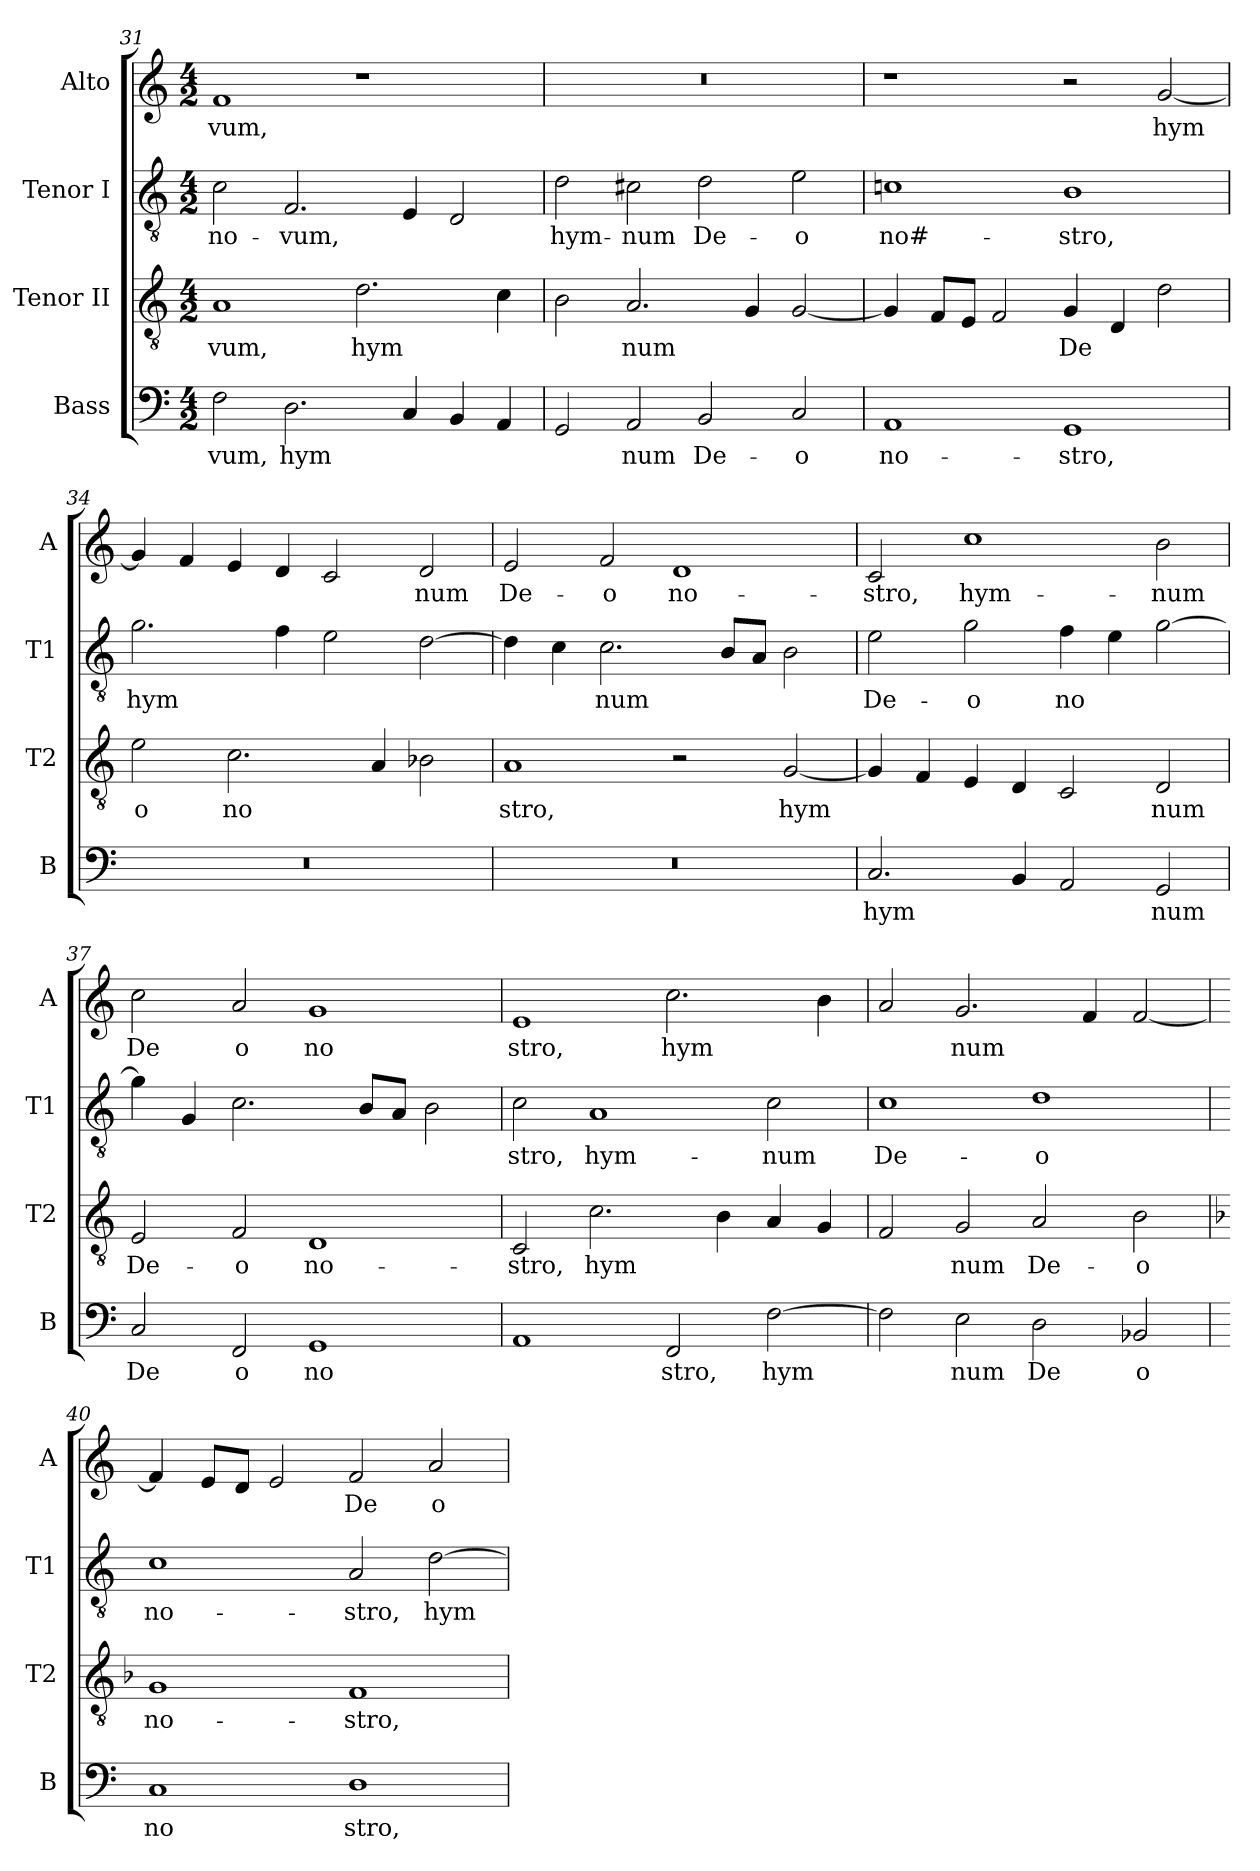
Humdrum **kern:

**kern	**text	**kern	**text	**kern	**text	**kern	**text
*part4	*part4	*part3	*part3	*part2	*part2	*part1	*part1
*staff4	*staff4	*staff3	*staff3	*staff2	*staff2	*staff1	*staff1
*I"Bass	*	*I"Tenor II	*	*I"Tenor I	*	*I"Alto	*
*I'B	*	*I'T2	*	*I'T1	*	*I'A	*
*clefF4	*	*clefGv2	*	*clefGv2	*	*clefG2	*
*k[]	*	*k[]	*	*k[]	*	*k[]	*
*C:	*	*C:	*	*C:	*	*C:	*
*M4/2	*	*M4/2	*	*M4/2	*	*M4/2	*
=31	=31	=31	=31	=31	=31	=31	=31
!	!LO:LY:b:cj	!	!LO:LY:b:cj	!	!LO:LY:b:cj	!	!LO:LY:b:cj
2F\	vum,	1A	vum,	2c\	no-	1f	vum,
!	!LO:LY:b:cj	!	!	!	!LO:LY:b:cj	!	!
2.D\	hym	.	.	2.F/	-vum,	.	.
!	!	!	!LO:LY:b:cj	!	!	!	!
.	.	2.d\	hym	.	.	1r	.
!	!LO:LY:b:cj	!	!	!	!LO:LY:b:cj	!	!
4C/	.	.	.	4E/	.	.	.
!	!LO:LY:b:cj	!	!	!	!LO:LY:b:cj	!	!
4BB/	.	.	.	2D/	.	.	.
!	!LO:LY:b:cj	!	!LO:LY:b:cj	!	!	!	!
4AA/	.	4c\	.	.	.	.	.
!!LO:PB:g=z
=32	=32	=32	=32	=32	=32	=32	=32
!	!LO:LY:b:cj	!	!LO:LY:b:cj	!	!LO:LY:b:cj	!	!
2GG/	.	2B\	.	2d\	hym-	0r	.
!	!LO:LY:b:cj	!	!LO:LY:b:cj	!	!LO:LY:b:cj	!	!
2AA/	num	2.A/	num	2c#X\	-num	.	.
!	!LO:LY:b:cj	!	!	!	!LO:LY:b:cj	!	!
2BB/	De-	.	.	2d\	De-	.	.
!	!	!	!LO:LY:b:cj	!	!	!	!
.	.	4G/	.	.	.	.	.
!	!LO:LY:b:cj	!	!LO:LY:b:cj	!	!LO:LY:b:cj	!	!
2C/	-o	[<2G/	.	2e\	-o	.	.
=33	=33	=33	=33	=33	=33	=33	=33
!	!LO:LY:b:cj	!	!LO:LY:b:cj	!	!LO:LY:b:cj	!	!
1AA	no-	4G/]	.	1cn	no#-	1r	.
!	!	!	!LO:LY:b:cj	!	!	!	!
.	.	8F/L	.	.	.	.	.
!	!	!	!LO:LY:b:cj	!	!	!	!
.	.	8E/J	.	.	.	.	.
!	!	!	!LO:LY:b:cj	!	!	!	!
.	.	2F/	.	.	.	.	.
!	!LO:LY:b:cj	!	!LO:LY:b:cj	!	!LO:LY:b:cj	!	!
1GG	-stro,	4G/	De	1B	-stro,	2r	.
!	!	!	!LO:LY:b:cj	!	!	!	!
.	.	4D/	.	.	.	.	.
!	!	!	!LO:LY:b:cj	!	!	!	!LO:LY:b:cj
.	.	2d\	.	.	.	[<2g/	hym-
=34	=34	=34	=34	=34	=34	=34	=34
!	!	!	!LO:LY:b:cj	!	!LO:LY:b:cj	!	!LO:LY:b:cj
0r	.	2e\	o	2.g\	hym-	4g/]	--
!	!	!	!	!	!	!	!LO:LY:b:cj
.	.	.	.	.	.	4f/	--
!	!	!	!LO:LY:b:cj	!	!	!	!LO:LY:b:cj
.	.	2.c\	no	.	.	4e/	--
!	!	!	!	!	!LO:LY:b:cj	!	!LO:LY:b:cj
.	.	.	.	4f\	--	4d/	--
!	!	!	!	!	!LO:LY:b:cj	!	!LO:LY:b:cj
.	.	.	.	2e\	--	2c/	--
!	!	!	!LO:LY:b:cj	!	!	!	!
.	.	4A/	.	.	.	.	.
!	!	!	!LO:LY:b:cj	!	!LO:LY:b:cj	!	!LO:LY:b:cj
.	.	2B-X\	.	[>2d\	--	2d/	-num
=35	=35	=35	=35	=35	=35	=35	=35
!	!	!	!LO:LY:b:cj	!	!LO:LY:b:cj	!	!LO:LY:b:cj
0r	.	1A	stro,	4d\]	--	2e/	De-
!	!	!	!	!	!LO:LY:b:cj	!	!
.	.	.	.	4c\	--	.	.
!	!	!	!	!	!LO:LY:b:cj	!	!LO:LY:b:cj
.	.	.	.	2.c\	-num	2f/	-o
!	!	!	!	!	!	!	!LO:LY:b:cj
.	.	2r	.	.	.	1d	no-
!	!	!	!	!	!LO:LY:b:cj	!	!
.	.	.	.	8B/L	.	.	.
!	!	!	!	!	!LO:LY:b:cj	!	!
.	.	.	.	8A/J	.	.	.
!	!	!	!LO:LY:b:cj	!	!LO:LY:b:cj	!	!
.	.	[<2G/	hym	2B\	.	.	.
=36	=36	=36	=36	=36	=36	=36	=36
!	!LO:LY:b:cj	!	!LO:LY:b:cj	!	!LO:LY:b:cj	!	!LO:LY:b:cj
2.C/	hym-	4G/]	.	2e\	De-	2c/	-stro,
!	!	!	!LO:LY:b:cj	!	!	!	!
.	.	4F/	.	.	.	.	.
!	!	!	!LO:LY:b:cj	!	!LO:LY:b:cj	!	!LO:LY:b:cj
.	.	4E/	.	2g\	-o	1cc	hym-
!	!LO:LY:b:cj	!	!LO:LY:b:cj	!	!	!	!
4BB/	--	4D/	.	.	.	.	.
!	!LO:LY:b:cj	!	!LO:LY:b:cj	!	!LO:LY:b:cj	!	!
2AA/	--	2C/	.	4f\	no-	.	.
!	!	!	!	!	!LO:LY:b:cj	!	!
.	.	.	.	4e\	--	.	.
!	!LO:LY:b:cj	!	!LO:LY:b:cj	!	!LO:LY:b:cj	!	!LO:LY:b:cj
2GG/	-num	2D/	num	[<2g\	--	2b\	-num
!!LO:LB:g=z
=37	=37	=37	=37	=37	=37	=37	=37
!	!LO:LY:b:cj	!	!LO:LY:b:cj	!	!LO:LY:b:cj	!	!LO:LY:b:cj
2C/	De	2E/	De-	4g\]	--	2cc\	De
!	!	!	!	!	!LO:LY:b:cj	!	!
.	.	.	.	4G/	--	.	.
!	!LO:LY:b:cj	!	!LO:LY:b:cj	!	!LO:LY:b:cj	!	!LO:LY:b:cj
2FF/	o	2F/	-o	2.c\	--	2a/	o
!	!LO:LY:b:cj	!	!LO:LY:b:cj	!	!	!	!LO:LY:b:cj
1GG	no	1D	no-	.	.	1g	no
!	!	!	!	!	!LO:LY:b:cj	!	!
.	.	.	.	8B/L	--	.	.
!	!	!	!	!	!LO:LY:b:cj	!	!
.	.	.	.	8A/J	--	.	.
!	!	!	!	!	!LO:LY:b:cj	!	!
.	.	.	.	2B\	--	.	.
=38	=38	=38	=38	=38	=38	=38	=38
!	!LO:LY:b:cj	!	!LO:LY:b:cj	!	!LO:LY:b:cj	!	!LO:LY:b:cj
1AA	.	2C/	-stro,	2c\	-stro,	1e	stro,
!	!	!	!LO:LY:b:cj	!	!LO:LY:b:cj	!	!
.	.	2.c\	hym-	1A	hym-	.	.
!	!LO:LY:b:cj	!	!	!	!	!	!LO:LY:b:cj
2FF/	stro,	.	.	.	.	2.cc\	hym
!	!	!	!LO:LY:b:cj	!	!	!	!
.	.	4B\	--	.	.	.	.
!	!LO:LY:b:cj	!	!LO:LY:b:cj	!	!LO:LY:b:cj	!	!
[>2F\	hym	4A/	--	2c\	-num	.	.
!	!	!	!LO:LY:b:cj	!	!	!	!LO:LY:b:cj
.	.	4G/	--	.	.	4b\	.
=39	=39	=39	=39	=39	=39	=39	=39
!	!LO:LY:b:cj	!	!LO:LY:b:cj	!	!LO:LY:b:cj	!	!LO:LY:b:cj
2F\]	.	2F/	--	1c	De-	2a/	.
!	!LO:LY:b:cj	!	!LO:LY:b:cj	!	!	!	!LO:LY:b:cj
2E\	num	2G/	-num	.	.	2.g/	num
!	!LO:LY:b:cj	!	!LO:LY:b:cj	!	!LO:LY:b:cj	!	!
2D\	De	2A/	De-	1d	-o	.	.
!	!	!	!	!	!	!	!LO:LY:b:cj
.	.	.	.	.	.	4f/	.
!	!LO:LY:b:cj	!	!LO:LY:b:cj	!	!	!	!LO:LY:b:cj
2BB-X/	o	2B\	-o	.	.	[<2f/	.
=40	=40	=40	=40	=40	=40	=40	=40
*	*	*k[b-]	*	*	*	*	*
*	*	*F:	*	*	*	*	*
!	!LO:LY:b:cj	!	!LO:LY:b:cj	!	!LO:LY:b:cj	!	!LO:LY:b:cj
1C	no	1G	no-	1c	no-	4f/]	.
!	!	!	!	!	!	!	!LO:LY:b:cj
.	.	.	.	.	.	8e/L	.
!	!	!	!	!	!	!	!LO:LY:b:cj
.	.	.	.	.	.	8d/J	.
!	!	!	!	!	!	!	!LO:LY:b:cj
.	.	.	.	.	.	2e/	.
!	!LO:LY:b:cj	!	!LO:LY:b:cj	!	!LO:LY:b:cj	!	!LO:LY:b:cj
1D	stro,	1F	-stro,	2A/	-stro,	2f/	De
!	!	!	!	!	!LO:LY:b:cj	!	!LO:LY:b:cj
.	.	.	.	[>2d\	hym-	2a/	o
=	=	=	=	=	=	=	=
*-	*-	*-	*-	*-	*-	*-	*-
